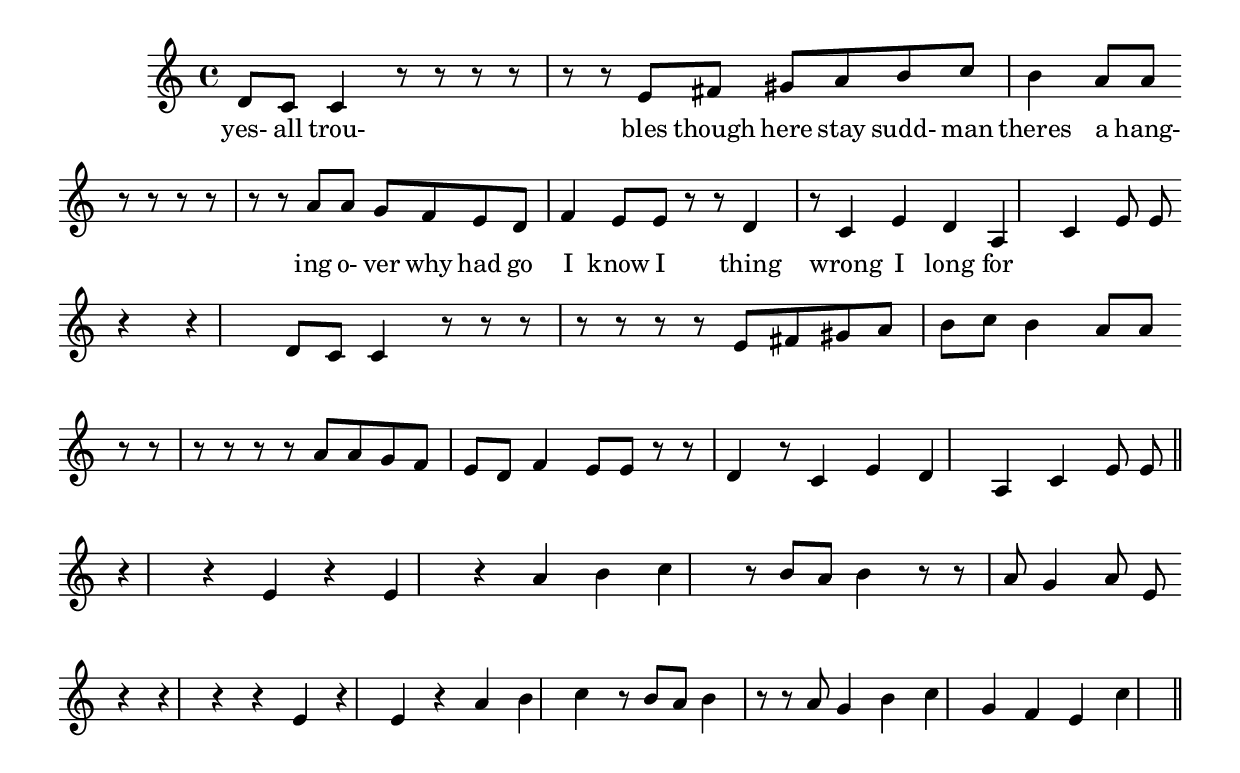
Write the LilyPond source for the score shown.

#(ly:set-option 'midi-extension "mid")
\version "2.12.3"
\include "english.ly"
\header{ 


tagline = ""  % removed 
}
%{
Filename: yesterday
Key: F
Mode: major
Title: Yesterday
Author: McCartney
Time: 4/4
EnteredBy: John Rothfield

      F             Em7   A7   *   Dmi  Dmi/C 
1) |  RS S -- --  | -- GM P#D NS | N DD -- -- |
      yes-ter day      all my trou-bles seemed so far a- way

  Bb    C7      F       C/E  Dmi G     Bb   F 
| -- DD Pm GR | m GG -- R- | S G R D | S GG - - |
                                   * 
now it looks as though they're here to stay oh I be-lieve in  Yes-ter-day

      F              Em7   A7    *   Dmi  Dmi/C 
2) |  RS S- -- --  | -- GM P#D  NS | N DD -- -- |
      sudd- en- ly   I'm  not half the  man I  used  to be

     Bb    C7      F       C/E  Dmi G     Bb   F 
   | -- DD Pm GR | m GG -- R- | S G R D | S GG - - :|
                                      *
        theres a sha-  dow hang-ing o-ver  me Oh I be-lieve in  Yes-ter-day


      A11  A7     Dmi
                    C Bb  Dmi/A      C        F
                      *        G 
3) || G -  G - |  D N S-  ND | N- -D P   DG | - - - - |
      why she     had  to  go  I  don't   know  she would- n't   say

     A11 A7    Dmi Bb Dmi/A      C      F           F
                 C         Gm           1_____      2______
                   *                    *           *           
   | G - G - | D N S- ND | N- -D P N | (S P m G) :| S - - -     ||
     I said some-thing wrong now I long for  yes-ter-day day 

 
  
%}
melody = {
\clef treble
\key c \major
\time 4/4
\autoBeamOn  
| d'8 c'8 c'4 | r8 r8 r8 r8 r8 r8 e'8 fs'8 gs'8 a'8 b'8 c''8 | b'4 a'8 a'8 | \break
 | r8 r8 r8 r8 r8 r8 a'8 a'8 g'8 f'8 e'8 d'8 | f'4 e'8 e'8 r8 r8 d'4 | r8 c'4 e'4 d'4 a4 | c'4 e'8 e'8 | \break
 | r4 r4 d'8 c'8 c'4 | r8 r8 r8 r8 r8 r8 r8 e'8 fs'8 gs'8 a'8 b'8 c''8 | b'4 a'8 a'8 | \break
 | r8 r8 r8 r8 r8 r8 a'8 a'8 g'8 f'8 e'8 d'8 | f'4 e'8 e'8 r8 r8 d'4 | r8 c'4 e'4 d'4 a4 | c'4 e'8 e'8 \bar ":|"  \break
 \bar "||"  r4 r4 e'4 r4 e'4 | r4 a'4 b'4 c''4 r8 b'8 a'8 | b'4 r8 r8 a'8 g'4 a'8 e'8 | | \break
 | r4 r4 r4 r4 e'4 r4 e'4 | r4 a'4 b'4 c''4 r8 b'8 a'8 | b'4 r8 r8 a'8 g'4 b'4 | c''4( g'4 f'4 e'4 \bar ":|"  c''4 \bar "||"  \break

}

text = \lyricmode {
yes- all trou- bles though here stay sudd- man theres a hang- ing o- ver why had go I know I thing wrong I long for
}

\score{

<<
\new Voice = "one" {
  \melody
}
\new Lyrics \lyricsto "one" \text
>>
\layout {
\context {
     \Score
  \remove "Bar_number_engraver"
} 
}
\midi { }
}